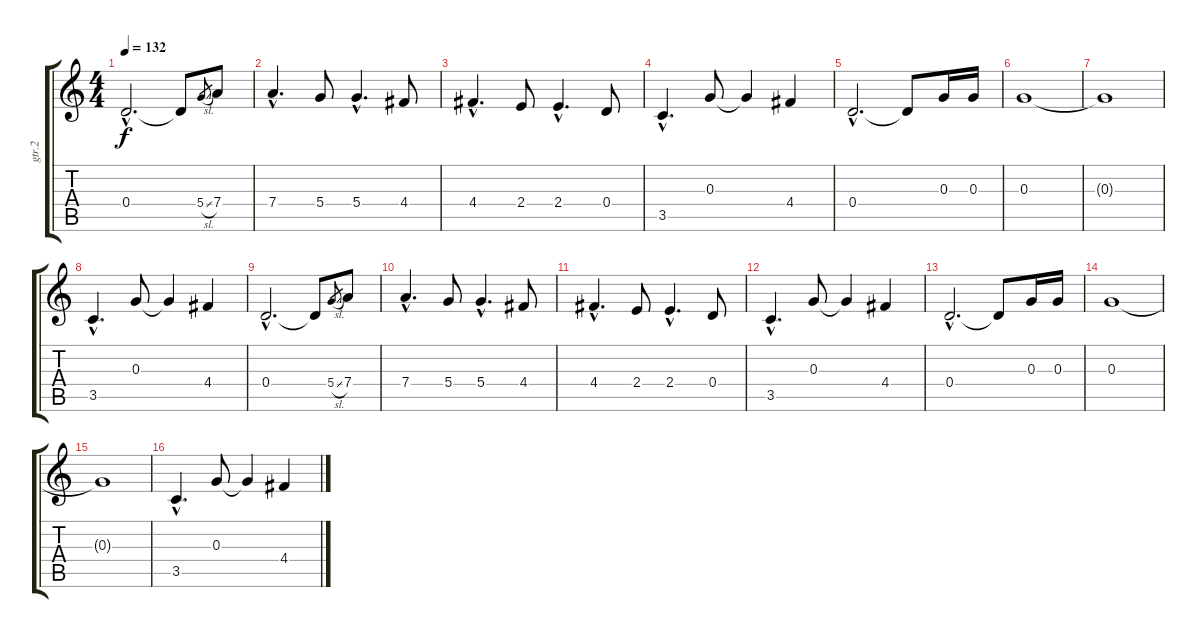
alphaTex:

\track ("gtr.2" "gtr.2") {instrument acousticguitarsteel}
\staff {score tabs}
\tuning (E4 B3 G3 D3 A2 E2) {hide}
\ts (4 4)
\tempo 132
\clef g2
\ks c
0.4{hac}.2{d dy f} 0.4{t}.8 5.4{sl}.8{gr} 7.4.8 |
7.4{hac}.4{d} 5.4.8 5.4{hac}.4{d} 4.4.8 |
4.4{hac}.4{d} 2.4.8 2.4{hac}.4{d} 0.4.8 |
3.5{hac}.4{d} 0.3.8 0.3{t}.4 4.4.4 |
0.4{hac}.2{d} 0.4{t}.8 0.3.16 0.3.16 |
0.3.1 |
0.3{t}.1 |
3.5{hac}.4{d} 0.3.8 0.3{t}.4 4.4.4 |
0.4{hac}.2{d} 0.4{t}.8 5.4{sl}.8{gr} 7.4.8 |
7.4{hac}.4{d} 5.4.8 5.4{hac}.4{d} 4.4.8 |
4.4{hac}.4{d} 2.4.8 2.4{hac}.4{d} 0.4.8 |
3.5{hac}.4{d} 0.3.8 0.3{t}.4 4.4.4 |
0.4{hac}.2{d} 0.4{t}.8 0.3.16 0.3.16 |
0.3.1 |
0.3{t}.1 |
3.5{hac}.4{d} 0.3.8 0.3{t}.4 4.4.4
